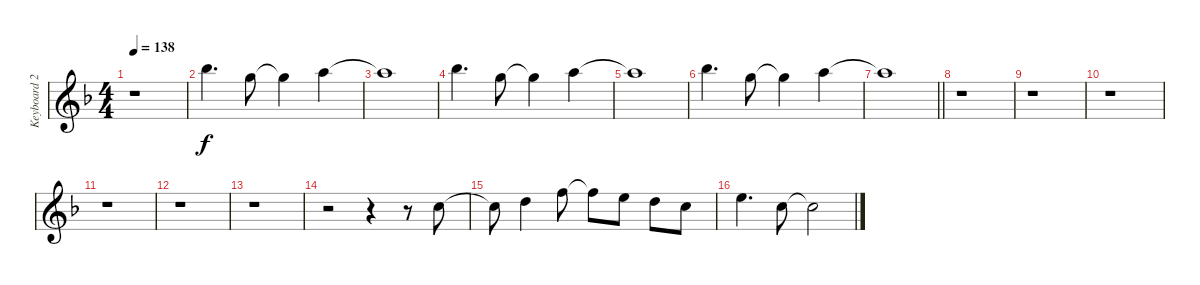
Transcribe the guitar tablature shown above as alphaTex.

\track ("Keyboard 2" "Keyboard 2") {instrument glockenspiel}
\staff {score}
\tuning (E4 B3 G3 D3 A2 E2) {hide}
\ts (4 4)
\tempo 138
\clef g2
\ks f
r.1{dy f} |
18.1.4{d volume 16 instrument tubularbells} 20.2.8 20.2{t}.4 17.1.4 |
17.1{t}.1 |
18.1.4{d} 20.2.8 20.2{t}.4 17.1.4 |
17.1{t}.1 |
18.1.4{d} 20.2.8 20.2{t}.4 17.1.4 |
\barLineRight lightlight
17.1{t}.1 |
r.1 |
r.1 |
r.1 |
r.1 |
r.1 |
r.1 |
r.2{instrument glockenspiel} r.4 r.8 8.1.8 |
8.1{t}.8 10.1.4 13.1.8 13.1{t}.8 12.1.8 10.1.8 8.1.8 |
12.1.4{d} 8.1.8 8.1{t}.2
